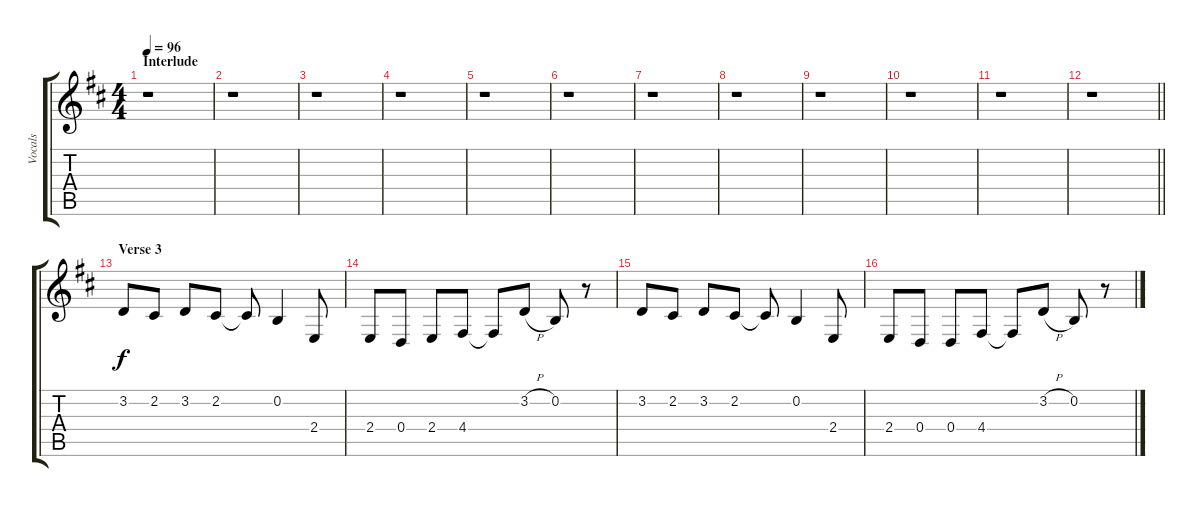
\track ("Vocals" "Vocals") {instrument baritonesax}
\staff {score tabs}
\tuning (E4 B3 G3 D3 A2 E2) {hide}
\ts (4 4)
\section ("" "Interlude")
\tempo 96
\clef g2
\ks d
r.1{dy f} |
r.1 |
r.1 |
r.1 |
r.1 |
r.1 |
r.1 |
r.1 |
r.1 |
r.1 |
r.1 |
\barLineRight lightlight
r.1 |
\section ("" "Verse 3")
3.2.8 2.2.8 3.2.8 2.2.8 2.2{t}.8 0.2.4 2.4.8 |
2.4.8 0.4.8 2.4.8 4.4.8 4.4{t}.8 3.2{h}.8 0.2.8 r.8 |
3.2.8 2.2.8 3.2.8 2.2.8 2.2{t}.8 0.2.4 2.4.8 |
2.4.8 0.4.8 0.4.8 4.4.8 4.4{t}.8 3.2{h}.8 0.2.8 r.8
